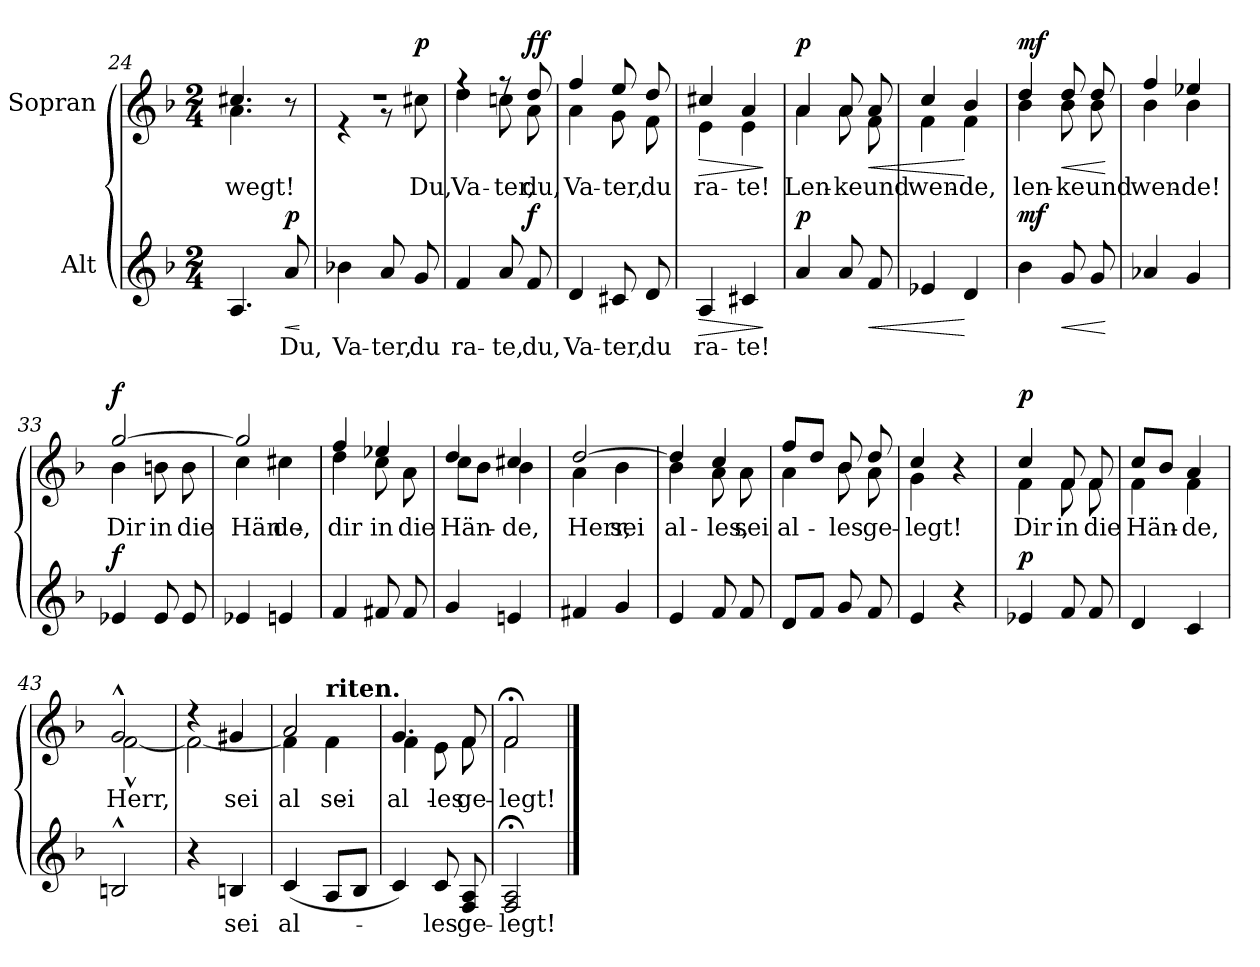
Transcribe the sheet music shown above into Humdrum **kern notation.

**kern	**text	**dynam	**kern	**text	**dynam
*part2	*part2	*part2	*part1	*part1	*part1
*staff2	*staff2	*staff2	*staff1	*staff1	*staff1
*I"Alt	*	*	*I"Sopran	*	*
*clefG2	*	*	*clefG2	*	*
*k[b-]	*	*	*k[b-]	*	*
*M2/4	*	*	*M2/4	*	*
=24	=24	=24	=24	=24	=24
!	!	!	!LO:TX:a:i:t=poco sostenuto	!	!
!	!	!	!	!LO:LY:b	!
*	*	*	*^	*	*
4.A/	.	.	4.cc#X/	4.a\	-wegt!	.
!	!LO:LY:b	!LO:HP:b	!	!	!	!
!	!	!LO:DY:n=1:a	!	!	!	!
8a/	Du,	< p	8r	8ryy	.	.
*	*	*	*v	*v	*	*
.	.	[	.	.	.
=25	=25	=25	=25	=25	=25
!	!LO:LY:b	!	!	!	!
*	*	*	*^	*	*
4b-X\	Va-	.	2rdd	4r	.	.
!	!LO:LY:b	!	!	!	!	!
8a/	-ter,	.	.	8r	.	.
!	!LO:LY:b	!	!	!	!LO:LY:b	!LO:DY:b
8g/	du	.	.	8cc#X\	Du,	p
=26	=26	=26	=26	=26	=26	=26
!	!LO:LY:b	!	!	!	!LO:LY:b	!
4f/	ra-	.	4rff	4dd\	Va-	.
!	!LO:LY:b	!	!	!	!LO:LY:b	!
8a/	-te,	.	8rff	8ccn\	-ter,	.
!	!LO:LY:b	!	!	!	!LO:LY:b	!
!	!	!LO:DY:a	!	!	!LO:LY:b	!LO:DY:a
!	!	!	!	!	!	!LO:DY:n=1:b
8f/	du,	f	8dd/	8a\	du,	f f
=27	=27	=27	=27	=27	=27	=27
!	!LO:LY:b	!	!	!	!LO:LY:b	!
!	!	!	!	!	!LO:LY:b	!
4d/	Va-	.	4ff/	4a\	Va-	.
!	!LO:LY:b	!	!	!	!LO:LY:b	!
!	!	!	!	!	!LO:LY:b	!
8c#X/	-ter,	.	8ee/	8g\	-ter,	.
!	!LO:LY:b	!	!	!	!LO:LY:b	!
!	!	!	!	!	!LO:LY:b	!
8d/	du	.	8dd/	8f\	du	.
=28	=28	=28	=28	=28	=28	=28
!	!LO:LY:b	!LO:HP:b	!	!	!LO:LY:b	!LO:HP:b
!	!	!	!	!	!LO:LY:b	!
4A/	ra-	>	4cc#X/	4e\	ra-	>
!	!LO:LY:b	!	!	!	!LO:LY:b	!
!	!	!	!	!	!LO:LY:b	!
4c#X/	-te!	.	4a/	4e\	-te!	.
*	*	*	*v	*v	*	*
.	.	]	.	.	]
!!LO:LB:g=z
=29	=29	=29	=29	=29	=29
!	!	!	!LO:TX:a:B:t=a tempo	!	!
!	!	!LO:DY:a	!	!LO:LY:b	!LO:DY:a
*	*	*	*^	*	*
4a/	.	p	4a/	4a\	Len-	p
!	!	!	!	!	!LO:LY:b	!
8a/	.	.	8a/	8a\	-ke	.
!	!	!LO:HP:b	!	!	!LO:LY:b	!LO:HP:b
8f/	.	<	8a/	8f\	und	<
=30	=30	=30	=30	=30	=30	=30
!	!	!	!	!	!LO:LY:b	!
4e-X/	.	.	4cc/	4f\	wen-	.
!	!	!	!	!	!LO:LY:b	!
4d/	.	[	4b-/	4f\	-de,	[
=31	=31	=31	=31	=31	=31	=31
!	!	!LO:DY:a	!	!	!LO:LY:b	!LO:DY:a
4b-\	.	mf	4dd/	4b-\	len-	mf
!	!	!LO:HP:b	!	!	!LO:LY:b	!LO:HP:b
8g/	.	<	8dd/	8b-\	-ke	<
!	!	!	!	!	!LO:LY:b	!
8g/	.	.	8dd/	8b-\	und	.
*	*	*	*v	*v	*	*
.	.	[	.	.	[
=32	=32	=32	=32	=32	=32
!	!	!	!	!LO:LY:b	!
*	*	*	*^	*	*
4a-X/	.	.	4ff/	4b-\	wen-	.
!	!	!	!	!	!LO:LY:b	!
4g/	.	.	4ee-X/	4b-\	-de!	.
=33	=33	=33	=33	=33	=33	=33
!	!	!	!	!	!LO:LY:b	!
!	!	!LO:DY:a	!	!	!LO:LY:b	!LO:DY:a
4e-X/	.	f	[2gg/	4b-\	Dir	f
!	!	!	!	!	!LO:LY:b	!
8e-/	.	.	.	8bn\	in	.
!	!	!	!	!	!LO:LY:b	!
8e-/	.	.	.	8b\	die	.
=34	=34	=34	=34	=34	=34	=34
!	!	!	!	!	!LO:LY:b	!
4e-X/	.	.	2gg/]	4cc\	Hän-	.
!	!	!	!	!	!LO:LY:b	!
4en/	.	.	.	4cc#X\	-de,	.
!!LO:LB:g=z	!!
=35	=35	=35	=35	=35	=35	=35
!	!	!	!	!	!LO:LY:b	!
!	!	!	!	!	!LO:LY:b	!
4f/	.	.	4ff/	4dd\	dir	.
!	!	!	!	!	!LO:LY:b	!
!	!	!	!	!	!LO:LY:b	!
8f#X/	.	.	4ee-X/	8cc\	in	.
!	!	!	!	!	!LO:LY:b	!
8f#/	.	.	.	8a\	die	.
=36	=36	=36	=36	=36	=36	=36
!	!	!	!	!	!LO:LY:b	!
!	!	!	!	!	!LO:LY:b	!
4g/	.	.	4dd/	8cc\L	Hän-	.
.	.	.	.	8b-\J	.	.
!	!	!	!	!	!LO:LY:b	!
!	!	!	!	!	!LO:LY:b	!
4en/	.	.	4cc#X/	4b-\	-de,	.
=37	=37	=37	=37	=37	=37	=37
!	!	!	!	!	!LO:LY:b	!
!	!	!	!	!	!LO:LY:b	!
4f#X/	.	.	[2dd/	4a\	Herr,	.
!	!	!	!	!	!LO:LY:b	!
4g/	.	.	.	4b-\	sei	.
=38	=38	=38	=38	=38	=38	=38
!	!	!	!	!	!LO:LY:b	!
4e/	.	.	4dd/]	4b-\	al-	.
!	!	!	!	!	!LO:LY:b	!
!	!	!	!	!	!LO:LY:b	!
8f/	.	.	4cc/	8a\	-les,	.
!	!	!	!	!	!LO:LY:b	!
8f/	.	.	.	8a\	sei	.
=39	=39	=39	=39	=39	=39	=39
!	!	!	!	!	!LO:LY:b	!
8d/L	.	.	8ff/L	4a\	al-	.
8f/J	.	.	8dd/J	.	.	.
!	!	!	!	!	!LO:LY:b	!
8g/	.	.	8b-/	8b-\	-les	.
!	!	!	!	!	!LO:LY:b	!
8f/	.	.	8dd/	8a\	ge-	.
=40	=40	=40	=40	=40	=40	=40
!	!	!	!	!	!LO:LY:b	!
4e/	.	.	4cc/	4g\	-legt!	.
4r	.	.	4r	4ryy	.	.
!!LO:LB:g=z	!!
=41	=41	=41	=41	=41	=41	=41
!	!	!LO:DY:a	!	!	!LO:LY:b	!LO:DY:a
4e-X/	.	p	4cc/	4f\	Dir	p
!	!	!	!	!	!LO:LY:b	!
8f/	.	.	8f/	8f\	in	.
!	!	!	!	!	!LO:LY:b	!
8f/	.	.	8f/	8f\	die	.
=42	=42	=42	=42	=42	=42	=42
!	!	!	!	!	!LO:LY:b	!
4d/	.	.	8cc/L	4f\	Hän-	.
.	.	.	8b-/J	.	.	.
!	!	!	!	!	!LO:LY:b	!
4c/	.	.	4a/	4f\	-de,	.
=43	=43	=43	=43	=43	=43	=43
!	!	!	!	!	!LO:LY:b	!
!	!	!	!	!	!LO:LY:b	!
2Bn^^/	.	.	2g^^/	[2f^^\	Herr,	.
=44	=44	=44	=44	=44	=44	=44
4r	.	.	4r	2f\_	.	.
!	!LO:LY:b	!	!	!	!LO:LY:b	!
4Bn/	sei	.	4g#X/	.	sei	.
=45	=45	=45	=45	=45	=45	=45
!	!LO:LY:b	!	!	!	!LO:LY:b	!
(4c/	al-	.	2a/	4f\]	al-	.
!	!	!	!	!LO:TX:a:B:t=riten.	!	!
!	!	!	!	!	!LO:LY:b	!
8A/L	.	.	.	4f\	sei	.
8B-/J	.	.	.	.	.	.
=46	=46	=46	=46	=46	=46	=46
!	!	!	!	!	!LO:LY:b	!
!	!	!	!	!	!LO:LY:b	!
4c/)	.	.	4.g/	4f\	al-	.
!	!LO:LY:b	!	!	!	!LO:LY:b	!
8c/	-les	.	.	8e\	-les	.
!	!LO:LY:b	!	!	!	!LO:LY:b	!
!	!	!	!	!	!LO:LY:b	!
8F/ 8A/	ge-	.	8f/	8f\	ge-	.
=47	=47	=47	=47	=47	=47	=47
!	!LO:LY:b	!	!	!	!LO:LY:b	!
!	!	!	!	!	!LO:LY:b	!
2F/;< 2A/;<	-legt!	.	2f;</	2f\	-legt!	.
*	*	*	*v	*v	*	*
==	==	==	==	==	==
*-	*-	*-	*-	*-	*-
